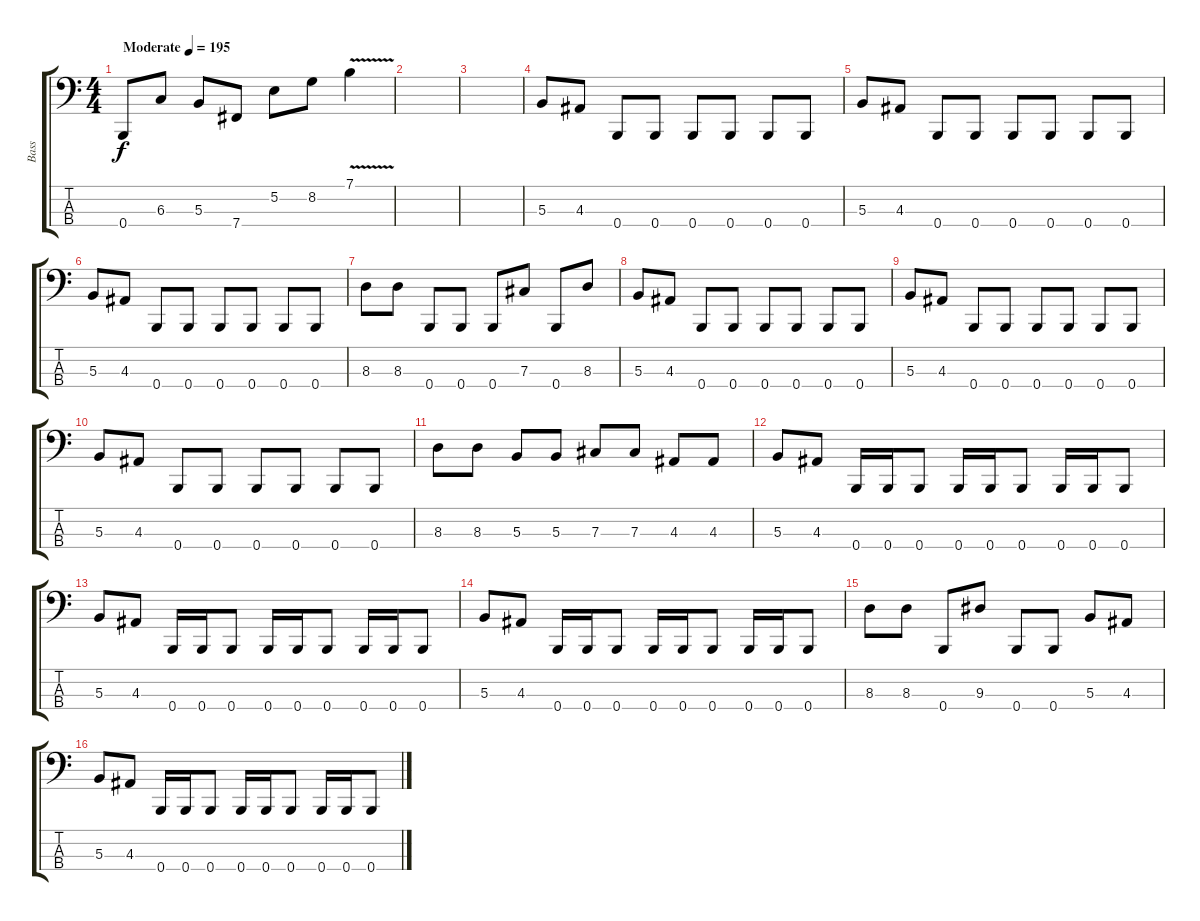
\track ("Bass" "Bass") {instrument electricbassfinger}
\staff {score tabs}
\tuning (E2 B1 Gb1 B0) {hide}
\ts (4 4)
\tempo (195 "Moderate")
\clef f4
\ks c
0.4.8{dy f instrument electricbassfinger} 6.3.8 5.3.8 7.4.8 5.2.8 8.2.8 7.1{v}.4 |
|
|
5.3.8 4.3.8 0.4.8 0.4.8 0.4.8 0.4.8 0.4.8 0.4.8 |
5.3.8 4.3.8 0.4.8 0.4.8 0.4.8 0.4.8 0.4.8 0.4.8 |
5.3.8 4.3.8 0.4.8 0.4.8 0.4.8 0.4.8 0.4.8 0.4.8 |
8.3.8 8.3.8 0.4.8 0.4.8 0.4.8 7.3.8 0.4.8 8.3.8 |
5.3.8 4.3.8 0.4.8 0.4.8 0.4.8 0.4.8 0.4.8 0.4.8 |
5.3.8 4.3.8 0.4.8 0.4.8 0.4.8 0.4.8 0.4.8 0.4.8 |
5.3.8 4.3.8 0.4.8 0.4.8 0.4.8 0.4.8 0.4.8 0.4.8 |
8.3.8 8.3.8 5.3.8 5.3.8 7.3.8 7.3.8 4.3.8 4.3.8 |
5.3.8 4.3.8 0.4.16 0.4.16 0.4.8 0.4.16 0.4.16 0.4.8 0.4.16 0.4.16 0.4.8 |
5.3.8 4.3.8 0.4.16 0.4.16 0.4.8 0.4.16 0.4.16 0.4.8 0.4.16 0.4.16 0.4.8 |
5.3.8 4.3.8 0.4.16 0.4.16 0.4.8 0.4.16 0.4.16 0.4.8 0.4.16 0.4.16 0.4.8 |
8.3.8 8.3.8 0.4.8 9.3.8 0.4.8 0.4.8 5.3.8 4.3.8 |
5.3.8 4.3.8 0.4.16 0.4.16 0.4.8 0.4.16 0.4.16 0.4.8 0.4.16 0.4.16 0.4.8
